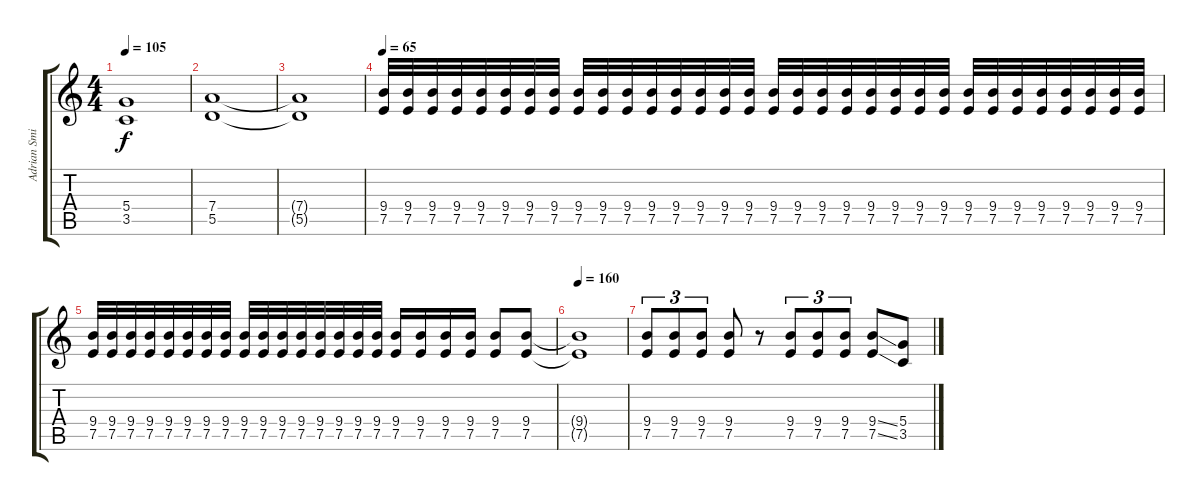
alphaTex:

\track ("Adrian Smith" "Adrian Smi") {instrument distortionguitar}
\staff {score tabs}
\tuning (E4 B3 G3 D3 A2 E2) {hide}
\ts (4 4)
\tempo 105
\clef g2
\ks c
(5.4{t} 3.5{t}).1{dy f} |
(7.4 5.5).1 |
(7.4{t} 5.5{t}).1 |
\tempo 65
(9.4 7.5).32 (9.4 7.5).32 (9.4 7.5).32 (9.4 7.5).32 (9.4 7.5).32 (9.4 7.5).32 (9.4 7.5).32 (9.4 7.5).32 (9.4 7.5).32 (9.4 7.5).32 (9.4 7.5).32 (9.4 7.5).32 (9.4 7.5).32 (9.4 7.5).32 (9.4 7.5).32 (9.4 7.5).32 (9.4 7.5).32 (9.4 7.5).32 (9.4 7.5).32 (9.4 7.5).32 (9.4 7.5).32 (9.4 7.5).32 (9.4 7.5).32 (9.4 7.5).32 (9.4 7.5).32 (9.4 7.5).32 (9.4 7.5).32 (9.4 7.5).32 (9.4 7.5).32 (9.4 7.5).32 (9.4 7.5).32 (9.4 7.5).32 |
(9.4 7.5).32 (9.4 7.5).32 (9.4 7.5).32 (9.4 7.5).32 (9.4 7.5).32 (9.4 7.5).32 (9.4 7.5).32 (9.4 7.5).32 (9.4 7.5).32 (9.4 7.5).32 (9.4 7.5).32 (9.4 7.5).32 (9.4 7.5).32 (9.4 7.5).32 (9.4 7.5).32 (9.4 7.5).32 (9.4 7.5).16 (9.4 7.5).16 (9.4 7.5).16 (9.4 7.5).16 (9.4 7.5).8 (9.4 7.5).8 |
\tempo 160
(9.4{t} 7.5{t}).1 |
(9.4 7.5).8{tu (3 2)} (9.4 7.5).8{tu (3 2)} (9.4 7.5).8{tu (3 2)} (9.4 7.5).8 r.8 (9.4 7.5).8{tu (3 2)} (9.4 7.5).8{tu (3 2)} (9.4 7.5).8{tu (3 2)} (9.4{ss} 7.5{ss}).8 (5.4 3.5).8
